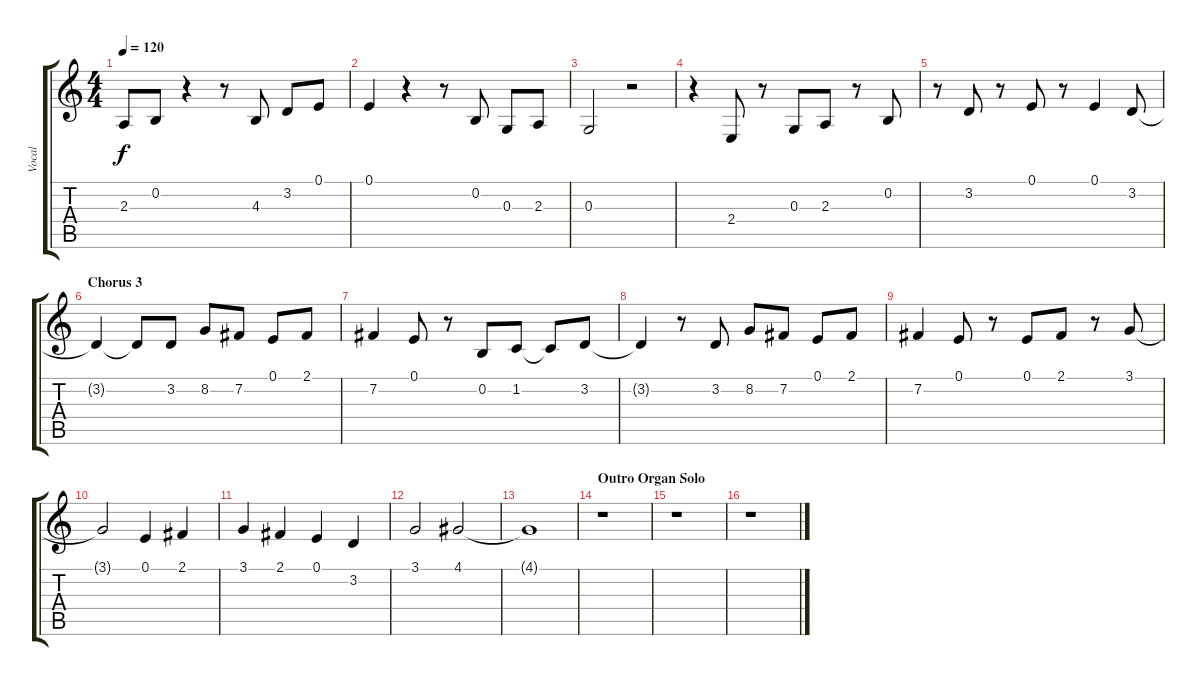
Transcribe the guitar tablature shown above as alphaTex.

\track ("Vocal" "Vocal") {instrument tenorsax}
\staff {score tabs}
\tuning (E4 B3 G3 D3 A2 E2) {hide}
\ts (4 4)
\tempo 120
\clef g2
\ks c
2.3{t}.8{dy f} 0.2.8 r.4 r.8 4.3.8 3.2.8 0.1.8 |
0.1.4 r.4 r.8 0.2.8 0.3.8 2.3.8 |
0.3.2 r.2 |
r.4 2.4.8 r.8 0.3.8 2.3.8 r.8 0.2.8 |
r.8 3.2.8 r.8 0.1.8 r.8 0.1.4 3.2.8 |
\section ("" "Chorus 3")
3.2{t}.4 3.2{t}.8 3.2.8 8.2.8 7.2.8 0.1.8 2.1.8 |
7.2.4 0.1.8 r.8 0.2.8 1.2.8 1.2{t}.8 3.2.8 |
3.2{t}.4 r.8 3.2.8 8.2.8 7.2.8 0.1.8 2.1.8 |
7.2.4 0.1.8 r.8 0.1.8 2.1.8 r.8 3.1.8 |
3.1{t}.2 0.1.4 2.1.4 |
3.1.4 2.1.4 0.1.4 3.2.4 |
3.1.2 4.1.2 |
4.1{t}.1 |
\section ("" "Outro Organ Solo")
r.1 |
r.1 |
r.1
